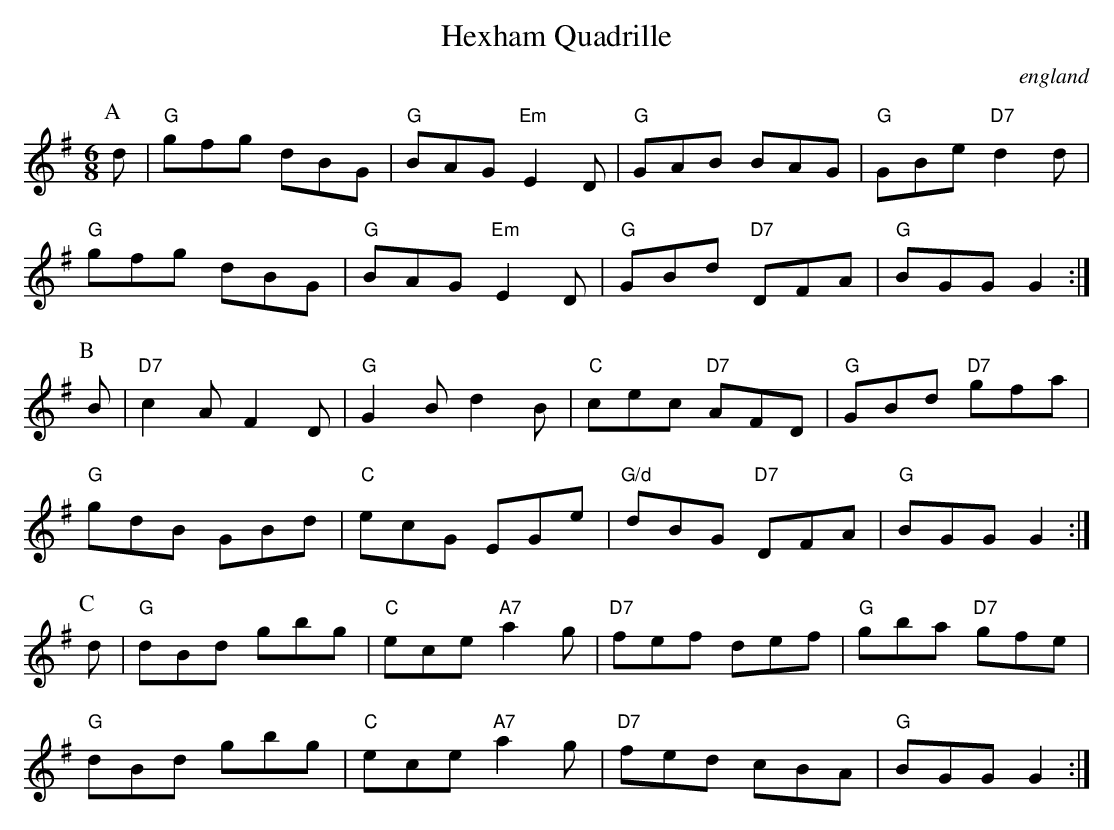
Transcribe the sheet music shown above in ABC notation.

X:1
T:Hexham Quadrille
O:england
M:6/8
K:G
P:A
d|"G"gfg dBG|"G"BAG "Em"E2D|"G"GAB BAG|"G"GBe "D7"d2d|
"G"gfg dBG|"G"BAG "Em"E2D|"G"GBd "D7"DFA|"G"BGG G2:|
P:B
B|"D7"c2A F2D|"G"G2B d2B|"C"cec "D7"AFD|"G"GBd "D7"gfa|
"G"gdB GBd|"C"ecG EGe|"G/d"dBG "D7"DFA|"G"BGG G2:|
P:C
d|"G"dBd gbg|"C"ece "A7"a2g|"D7"fef def|"G"gba "D7"gfe|
"G"dBd gbg|"C"ece "A7"a2g|"D7"fed cBA|"G"BGG G2:|
